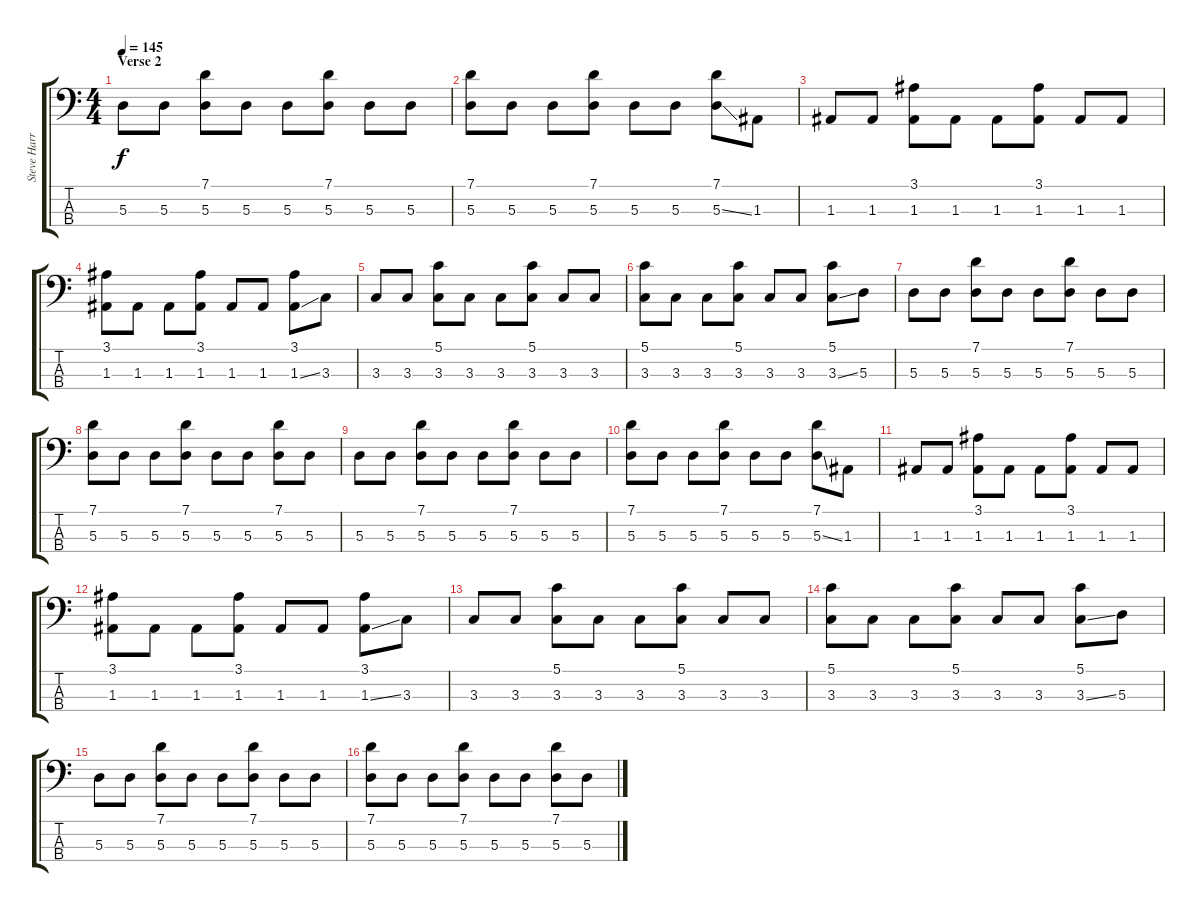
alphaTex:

\track ("Steve Harris (Bass)" "Steve Harr") {instrument electricbassfinger}
\staff {score tabs}
\tuning (G2 D2 A1 E1) {hide}
\ts (4 4)
\section ("" "Verse 2")
\tempo 145
\clef f4
\ks c
5.3.8{dy f} 5.3.8 (7.1 5.3).8 5.3.8 5.3.8 (7.1 5.3).8 5.3.8 5.3.8 |
(7.1 5.3).8 5.3.8 5.3.8 (7.1 5.3).8 5.3.8 5.3.8 (7.1 5.3{ss}).8 1.3.8 |
1.3.8 1.3.8 (3.1 1.3).8 1.3.8 1.3.8 (3.1 1.3).8 1.3.8 1.3.8 |
(3.1 1.3).8 1.3.8 1.3.8 (3.1 1.3).8 1.3.8 1.3.8 (3.1 1.3{ss}).8 3.3.8 |
3.3.8 3.3.8 (5.1 3.3).8 3.3.8 3.3.8 (5.1 3.3).8 3.3.8 3.3.8 |
(5.1 3.3).8 3.3.8 3.3.8 (5.1 3.3).8 3.3.8 3.3.8 (5.1 3.3{ss}).8 5.3.8 |
5.3.8 5.3.8 (7.1 5.3).8 5.3.8 5.3.8 (7.1 5.3).8 5.3.8 5.3.8 |
(7.1 5.3).8 5.3.8 5.3.8 (7.1 5.3).8 5.3.8 5.3.8 (7.1 5.3).8 5.3.8 |
5.3.8 5.3.8 (7.1 5.3).8 5.3.8 5.3.8 (7.1 5.3).8 5.3.8 5.3.8 |
(7.1 5.3).8 5.3.8 5.3.8 (7.1 5.3).8 5.3.8 5.3.8 (7.1 5.3{ss}).8 1.3.8 |
1.3.8 1.3.8 (3.1 1.3).8 1.3.8 1.3.8 (3.1 1.3).8 1.3.8 1.3.8 |
(3.1 1.3).8 1.3.8 1.3.8 (3.1 1.3).8 1.3.8 1.3.8 (3.1 1.3{ss}).8 3.3.8 |
3.3.8 3.3.8 (5.1 3.3).8 3.3.8 3.3.8 (5.1 3.3).8 3.3.8 3.3.8 |
(5.1 3.3).8 3.3.8 3.3.8 (5.1 3.3).8 3.3.8 3.3.8 (5.1 3.3{ss}).8 5.3.8 |
5.3.8 5.3.8 (7.1 5.3).8 5.3.8 5.3.8 (7.1 5.3).8 5.3.8 5.3.8 |
(7.1 5.3).8 5.3.8 5.3.8 (7.1 5.3).8 5.3.8 5.3.8 (7.1 5.3).8 5.3.8
